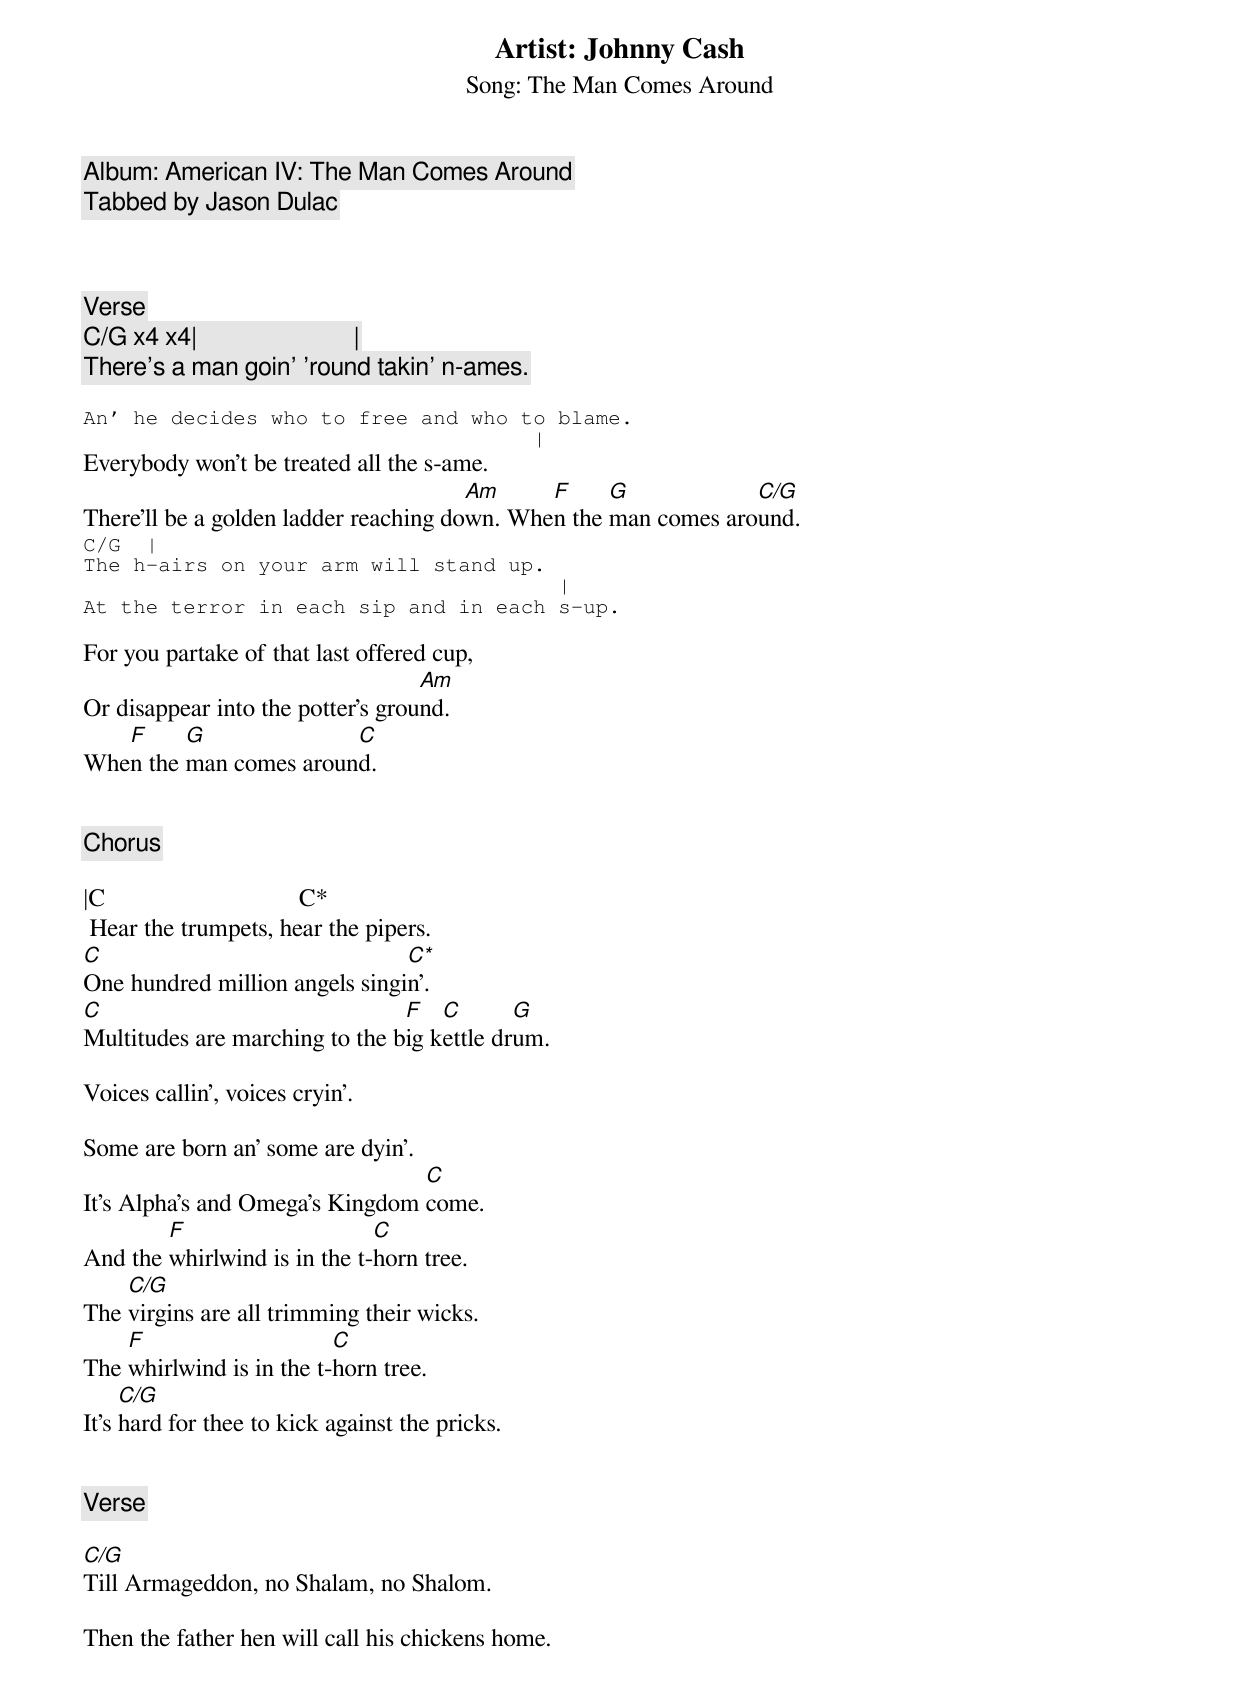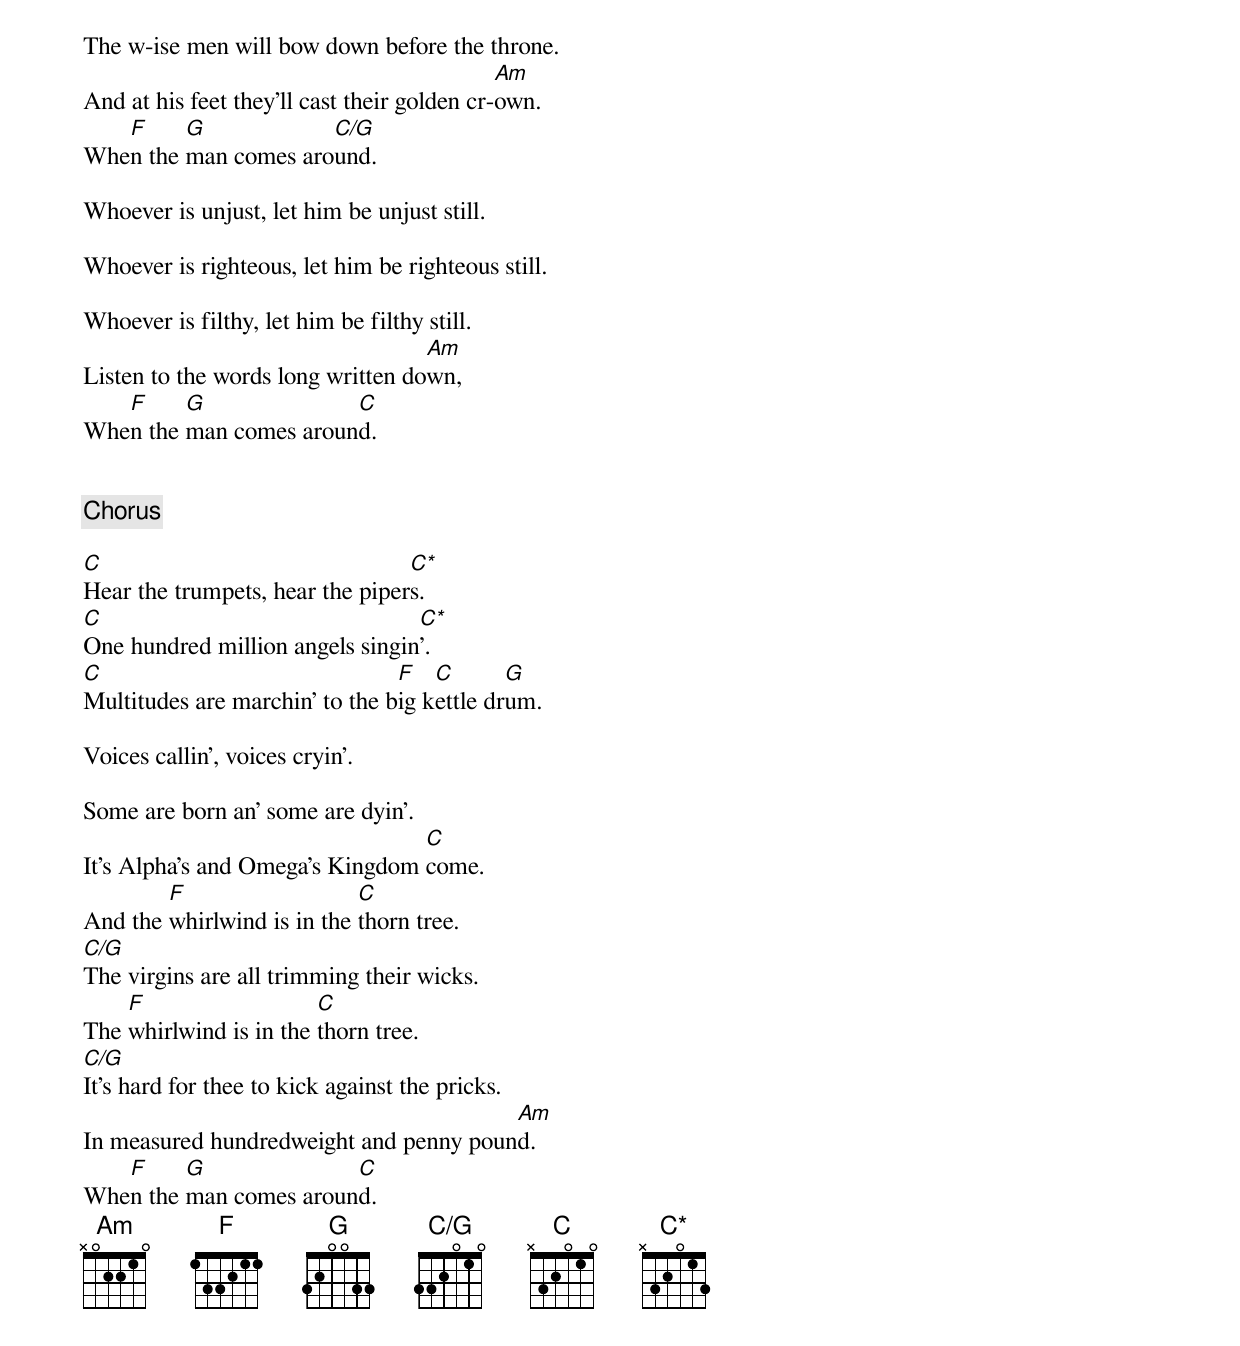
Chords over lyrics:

Artist: Johnny Cash
Song: The Man Comes Around
Album: American IV: The Man Comes Around
Tabbed by Jason Dulac

C/G     332010
C       x32010
C*      x32013
Am      x02210
F       133211
G       320033


[Verse]
C/G x4 x4|                         |
There's a man goin' 'round takin' n-ames.

An' he decides who to free and who to blame.
                                    |
Everybody won't be treated all the s-ame.
                                       Am     F     G            C/G
There'll be a golden ladder reaching down. When the man comes around.
C/G  |
The h-airs on your arm will stand up.
                                      |
At the terror in each sip and in each s-up.

For you partake of that last offered cup,
                                   Am
Or disappear into the potter's ground.
   F     G              C
When the man comes around.


[Chorus]

|C                               C*
 Hear the trumpets, hear the pipers.
C                               C*
One hundred million angels singin'.
C                               F   C       G
Multitudes are marching to the big kettle drum.

Voices callin', voices cryin'.

Some are born an' some are dyin'.
                                 C
It's Alpha's and Omega's Kingdom come.
        F                     C
And the whirlwind is in the t-horn tree.
    C/G
The virgins are all trimming their wicks.
    F                     C
The whirlwind is in the t-horn tree.
     C/G
It's hard for thee to kick against the pricks.


[Verse]

C/G
Till Armageddon, no Shalam, no Shalom.

Then the father hen will call his chickens home.

The w-ise men will bow down before the throne.
                                             Am
And at his feet they'll cast their golden cr-own.
   F     G            C/G
When the man comes around.

Whoever is unjust, let him be unjust still.

Whoever is righteous, let him be righteous still.

Whoever is filthy, let him be filthy still.
                                   Am
Listen to the words long written down,
   F     G              C
When the man comes around.


[Chorus]

C                                C*
Hear the trumpets, hear the pipers.
C                                C*
One hundred million angels singin'.
C                               F   C       G
Multitudes are marchin' to the big kettle drum.

Voices callin', voices cryin'.

Some are born an' some are dyin'.
                                 C
It's Alpha's and Omega's Kingdom come.
        F                   C
And the whirlwind is in the thorn tree.
C/G
The virgins are all trimming their wicks.
    F                   C
The whirlwind is in the thorn tree.
C/G
It's hard for thee to kick against the pricks.
                                        Am
In measured hundredweight and penny pound.
   F     G              C
When the man comes around.
